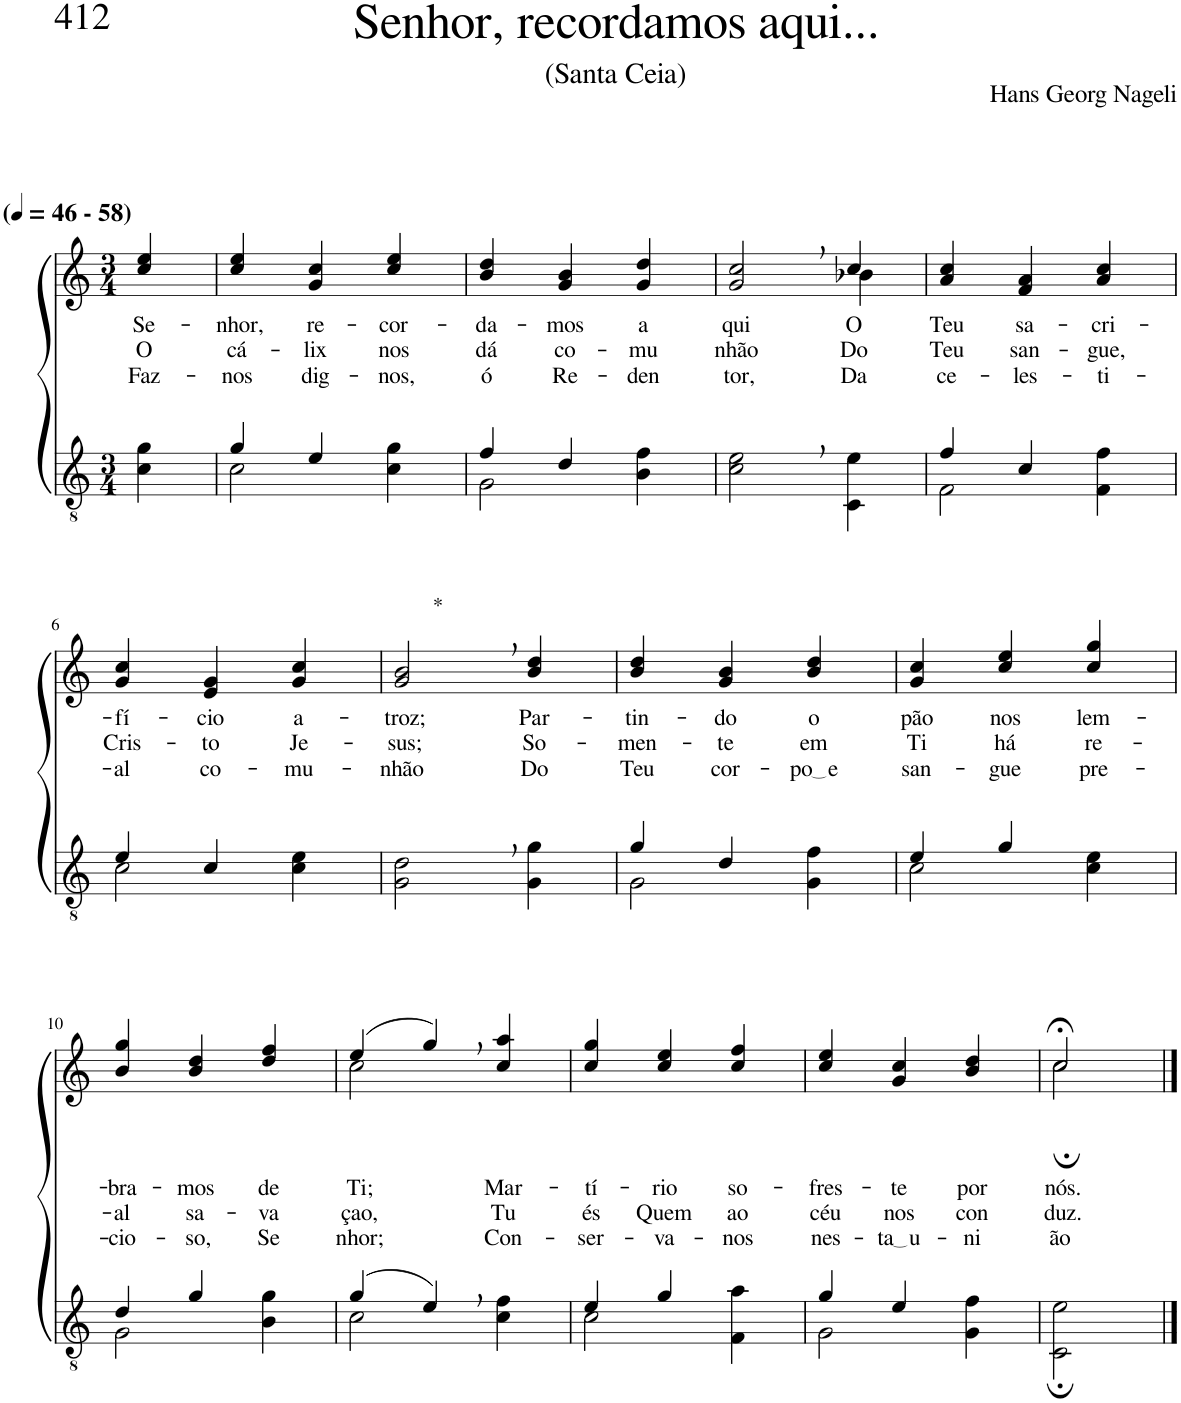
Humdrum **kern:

**kern	**kern	**text	**text	**text
*part2	*part1	*part1	*part1	*part1
*staff2	*staff1	*staff1	*staff1	*staff1
*I"Parte III e IV	*I"Parte I e II	*	*	*
*clefGv2	*clefG2	*	*	*
*Trd4c7	*Trd4c7	*	*	*
*k[]	*k[]	*	*	*
*M3/4	*M3/4	*	*	*
*MM46	*MM46	*	*	*
=1	=1	=1	=1	=1
!	!LO:TX:a:B:t=(	!	!	!
!	!LO:TX:a:B:t=- 58)	!	!	!
!	!	!LO:LY:b	!LO:LY:b	!LO:LY:b
4c\ 4g\	4cc/ 4ee/	Se-	O	Faz-
=2	=2	=2	=2	=2
*^	*	*	*	*
!	!	!	!LO:LY:b	!LO:LY:b	!LO:LY:b
4g/	2c\	4cc/ 4ee/	-nhor,	cá-	-nos
!	!	!	!LO:LY:b	!LO:LY:b	!LO:LY:b
4e/	.	4g/ 4cc/	re-	-lix	dig-
!	!	!	!LO:LY:b	!LO:LY:b	!LO:LY:b
4ryy	4c\ 4g\	4cc/ 4ee/	-cor-	nos	-nos,
=3	=3	=3	=3	=3	=3
!	!	!	!LO:LY:b	!LO:LY:b	!LO:LY:b
4f/	2G\	4b/ 4dd/	-da-	dá	ó
!	!	!	!LO:LY:b	!LO:LY:b	!LO:LY:b
4d/	.	4g/ 4b/	-mos	co-	Re-
!	!	!	!LO:LY:b	!LO:LY:b	!LO:LY:b
4ryy	4B\ 4f\	4g/ 4dd/	a-	-mu-	-den-
=4	=4	=4	=4	=4	=4
*	*	*^	*	*	*
!	!	!	!	!LO:LY:b	!LO:LY:b	!LO:LY:b
*v	*v	*	*	*	*	*
2c\, 2e\,	2ryy	2g/ 2cc/	-qui	-nhão	-tor,
!	!	!	!LO:LY:b	!LO:LY:b	!LO:LY:b
4C\ 4e\	4b-X\	4cc/	O	Do	Da
=5	=5	=5	=5	=5	=5
*^	*	*	*	*	*
!	!	!	!	!LO:LY:b	!LO:LY:b	!LO:LY:b
*	*	*v	*v	*	*	*
4f/	2F\	4a/ 4cc/	Teu	Teu	ce-
!	!	!	!LO:LY:b	!LO:LY:b	!LO:LY:b
4c/	.	4f/ 4a/	sa-	san-	-les-
!	!	!	!LO:LY:b	!LO:LY:b	!LO:LY:b
4ryy	4F\ 4f\	4a/ 4cc/	-cri-	-gue,	-ti-
!!LO:LB:g=z
=6	=6	=6	=6	=6	=6
!	!	!	!LO:LY:b	!LO:LY:b	!LO:LY:b
4e/	2c\	4g/ 4cc/	-fí-	Cris-	-al
!	!	!	!LO:LY:b	!LO:LY:b	!LO:LY:b
4c/	.	4e/ 4g/	-cio	-to	co-
!	!	!	!LO:LY:b	!LO:LY:b	!LO:LY:b
4ryy	4c\ 4e\	4g/ 4cc/	a-	Je-	-mu-
=7	=7	=7	=7	=7	=7
!	!	!LO:TX:a:t=*	!	!	!
!	!	!	!LO:LY:b	!LO:LY:b	!LO:LY:b
*v	*v	*	*	*	*
2G\, 2d\,	2g/, 2b/,	-troz;	-sus;	-nhão
!	!	!LO:LY:b	!LO:LY:b	!LO:LY:b
4G\ 4g\	4b/ 4dd/	Par-	So-	Do
=8	=8	=8	=8	=8
*^	*	*	*	*
!	!	!	!LO:LY:b	!LO:LY:b	!LO:LY:b
4g/	2G\	4b/ 4dd/	-tin-	-men-	Teu
!	!	!	!LO:LY:b	!LO:LY:b	!LO:LY:b
4d/	.	4g/ 4b/	-do	-te	cor-
!	!	!	!LO:LY:b	!LO:LY:b	!LO:LY:b
4ryy	4G\ 4f\	4b/ 4dd/	o	em	po e
=9	=9	=9	=9	=9	=9
!	!	!	!LO:LY:b	!LO:LY:b	!LO:LY:b
4e/	2c\	4g/ 4cc/	pão	Ti	san-
!	!	!	!LO:LY:b	!LO:LY:b	!LO:LY:b
4g/	.	4cc/ 4ee/	nos	há	-gue
!	!	!	!LO:LY:b	!LO:LY:b	!LO:LY:b
4ryy	4c\ 4e\	4cc/ 4gg/	lem-	re-	pre-
!!LO:LB:g=z
=10	=10	=10	=10	=10	=10
!	!	!	!LO:LY:b	!LO:LY:b	!LO:LY:b
4d/	2G\	4b/ 4gg/	-bra-	-al	-cio-
!	!	!	!LO:LY:b	!LO:LY:b	!LO:LY:b
4g/	.	4b/ 4dd/	-mos	sa-	-so,
!	!	!	!LO:LY:b	!LO:LY:b	!LO:LY:b
4ryy	4B\ 4g\	4dd/ 4ff/	de	-va-	Se-
=11	=11	=11	=11	=11	=11
*	*	*^	*	*	*
!	!	!	!	!LO:LY:b	!LO:LY:b	!LO:LY:b
(4g/	2c\	(4ee/	2cc\	Ti;	-çao,	-nhor;
4e,/)	.	4gg,/)	.	.	.	.
!	!	!	!	!LO:LY:b	!LO:LY:b	!LO:LY:b
4ryy	4c\ 4f\	4cc/ 4aa/	4ryy	Mar-	Tu	Con-
=12	=12	=12	=12	=12	=12	=12
!	!	!	!	!LO:LY:b	!LO:LY:b	!LO:LY:b
*	*	*v	*v	*	*	*
4e/	2c\	4cc/ 4gg/	-tí-	és	-ser-
!	!	!	!LO:LY:b	!LO:LY:b	!LO:LY:b
4g/	.	4cc/ 4ee/	-rio	Quem	-va-
!	!	!	!LO:LY:b	!LO:LY:b	!LO:LY:b
4ryy	4F\ 4a\	4cc/ 4ff/	so-	ao	-nos
=13	=13	=13	=13	=13	=13
!	!	!	!LO:LY:b	!LO:LY:b	!LO:LY:b
4g/	2G\	4cc/ 4ee/	-fres-	céu	nes-
!	!	!	!LO:LY:b	!LO:LY:b	!LO:LY:b
4e/	.	4g/ 4cc/	-te	nos	ta u
!	!	!	!LO:LY:b	!LO:LY:b	!LO:LY:b
4ryy	4G\ 4f\	4b/ 4dd/	por	con-	-ni-
=14	=14	=14	=14	=14	=14
*	*	*^	*	*	*
!	!	!	!	!LO:LY:b	!LO:LY:b	!LO:LY:b
*v	*v	*	*	*	*	*
2C\; 2e\;	2cc;</	2cc;\	nós.	-duz.	-ão
*	*v	*v	*	*	*
==	==	==	==	==
*-	*-	*-	*-	*-
